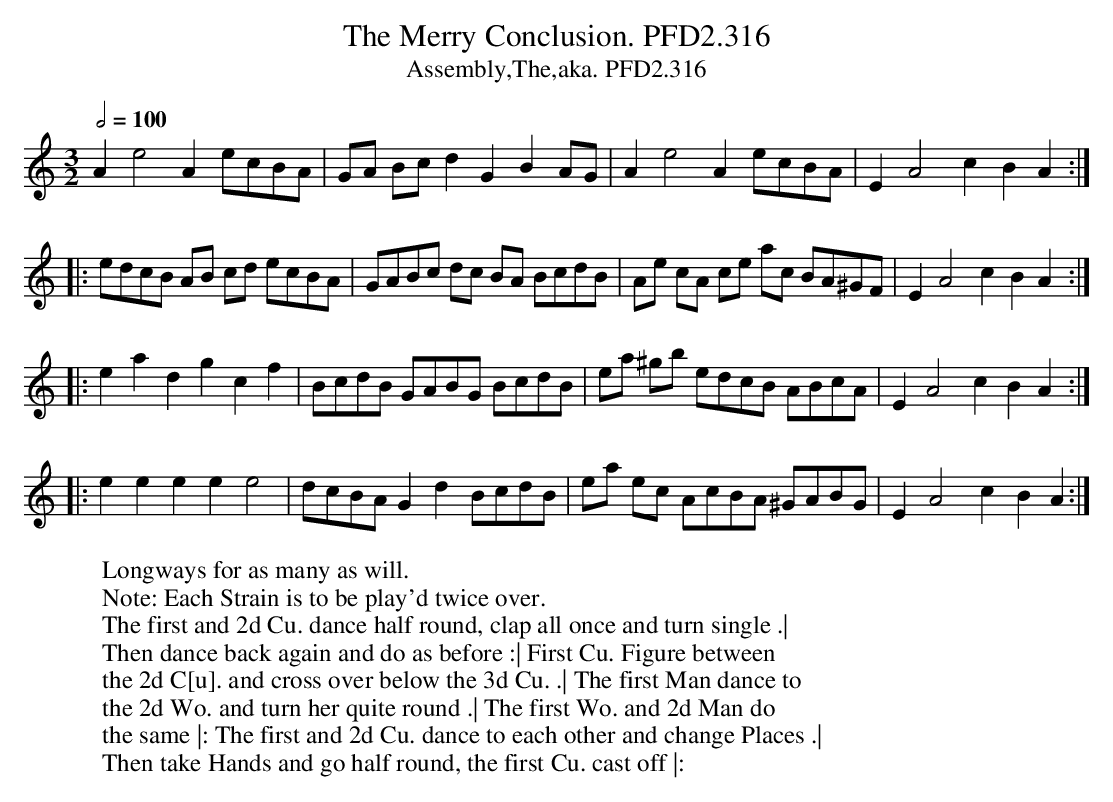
X:1
T:Merry Conclusion. PFD2.316, The
T:Assembly,The,aka. PFD2.316
M:3/2
L:1/4
W:Longways for as many as will.
W:Note: Each Strain is to be play'd twice over.
W:The first and 2d Cu. dance half round, clap all once and turn single .|
W:Then dance back again and do as before :| First Cu. Figure between
W:the 2d C[u]. and cross over below the 3d Cu. .| The first Man dance to
W:the 2d Wo. and turn her quite round .| The first Wo. and 2d Man do
W:the same |: The first and 2d Cu. dance to each other and change Places .|
W:Then take Hands and go half round, the first Cu. cast off |:
Q:1/2=100
K:Am
Ae2A e/c/B/A/ | G/A/ B/c/ dG BA/G/ | Ae2A e/c/B/A/ | EA2 cBA :|
|: e/d/c/B/ A/B/ c/d/ e/c/B/A/ | G/A/B/c/ d/c/ B/A/ B/c/d/B/ | \
A/e/ c/A/ c/e/ a/c/ B/A/^G/F/ | EA2 cBA :|
|: ea dg cf | B/c/d/B/ G/A/B/G/ B/c/d/B/ | \
e/a/ ^g/b/ e/d/c/B/ A/B/c/A/ | EA2 cBA :|
|: ee ee e2 |  d/c/B/A/ Gd B/c/d/B/ | e/a/ e/c/ A/c/B/A/ ^G/A/B/G/ | EA2 cBA :|
